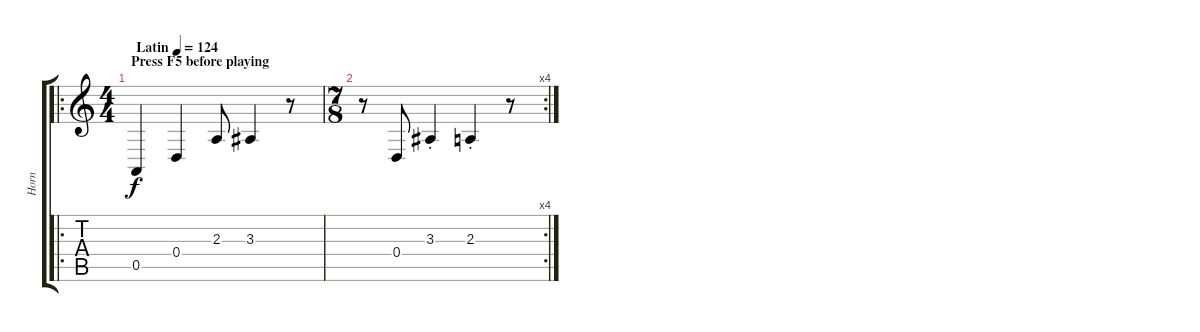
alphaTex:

\track ("Horn" "Horn") {instrument trumpet}
\staff {score tabs}
\tuning (E4 B3 G3 D3 A2 E2) {hide}
\ro
\ts (4 4)
\section ("" "Press F5 before playing")
\tempo (124 "Latin")
\clef g2
\ks c
0.5.4{dy f instrument trumpet} 0.4.4 2.3.8 3.3.4 r.8 |
\rc 4
\ts (7 8)
r.8 0.4.8 3.3{st}.4 2.3{st}.4 r.8
